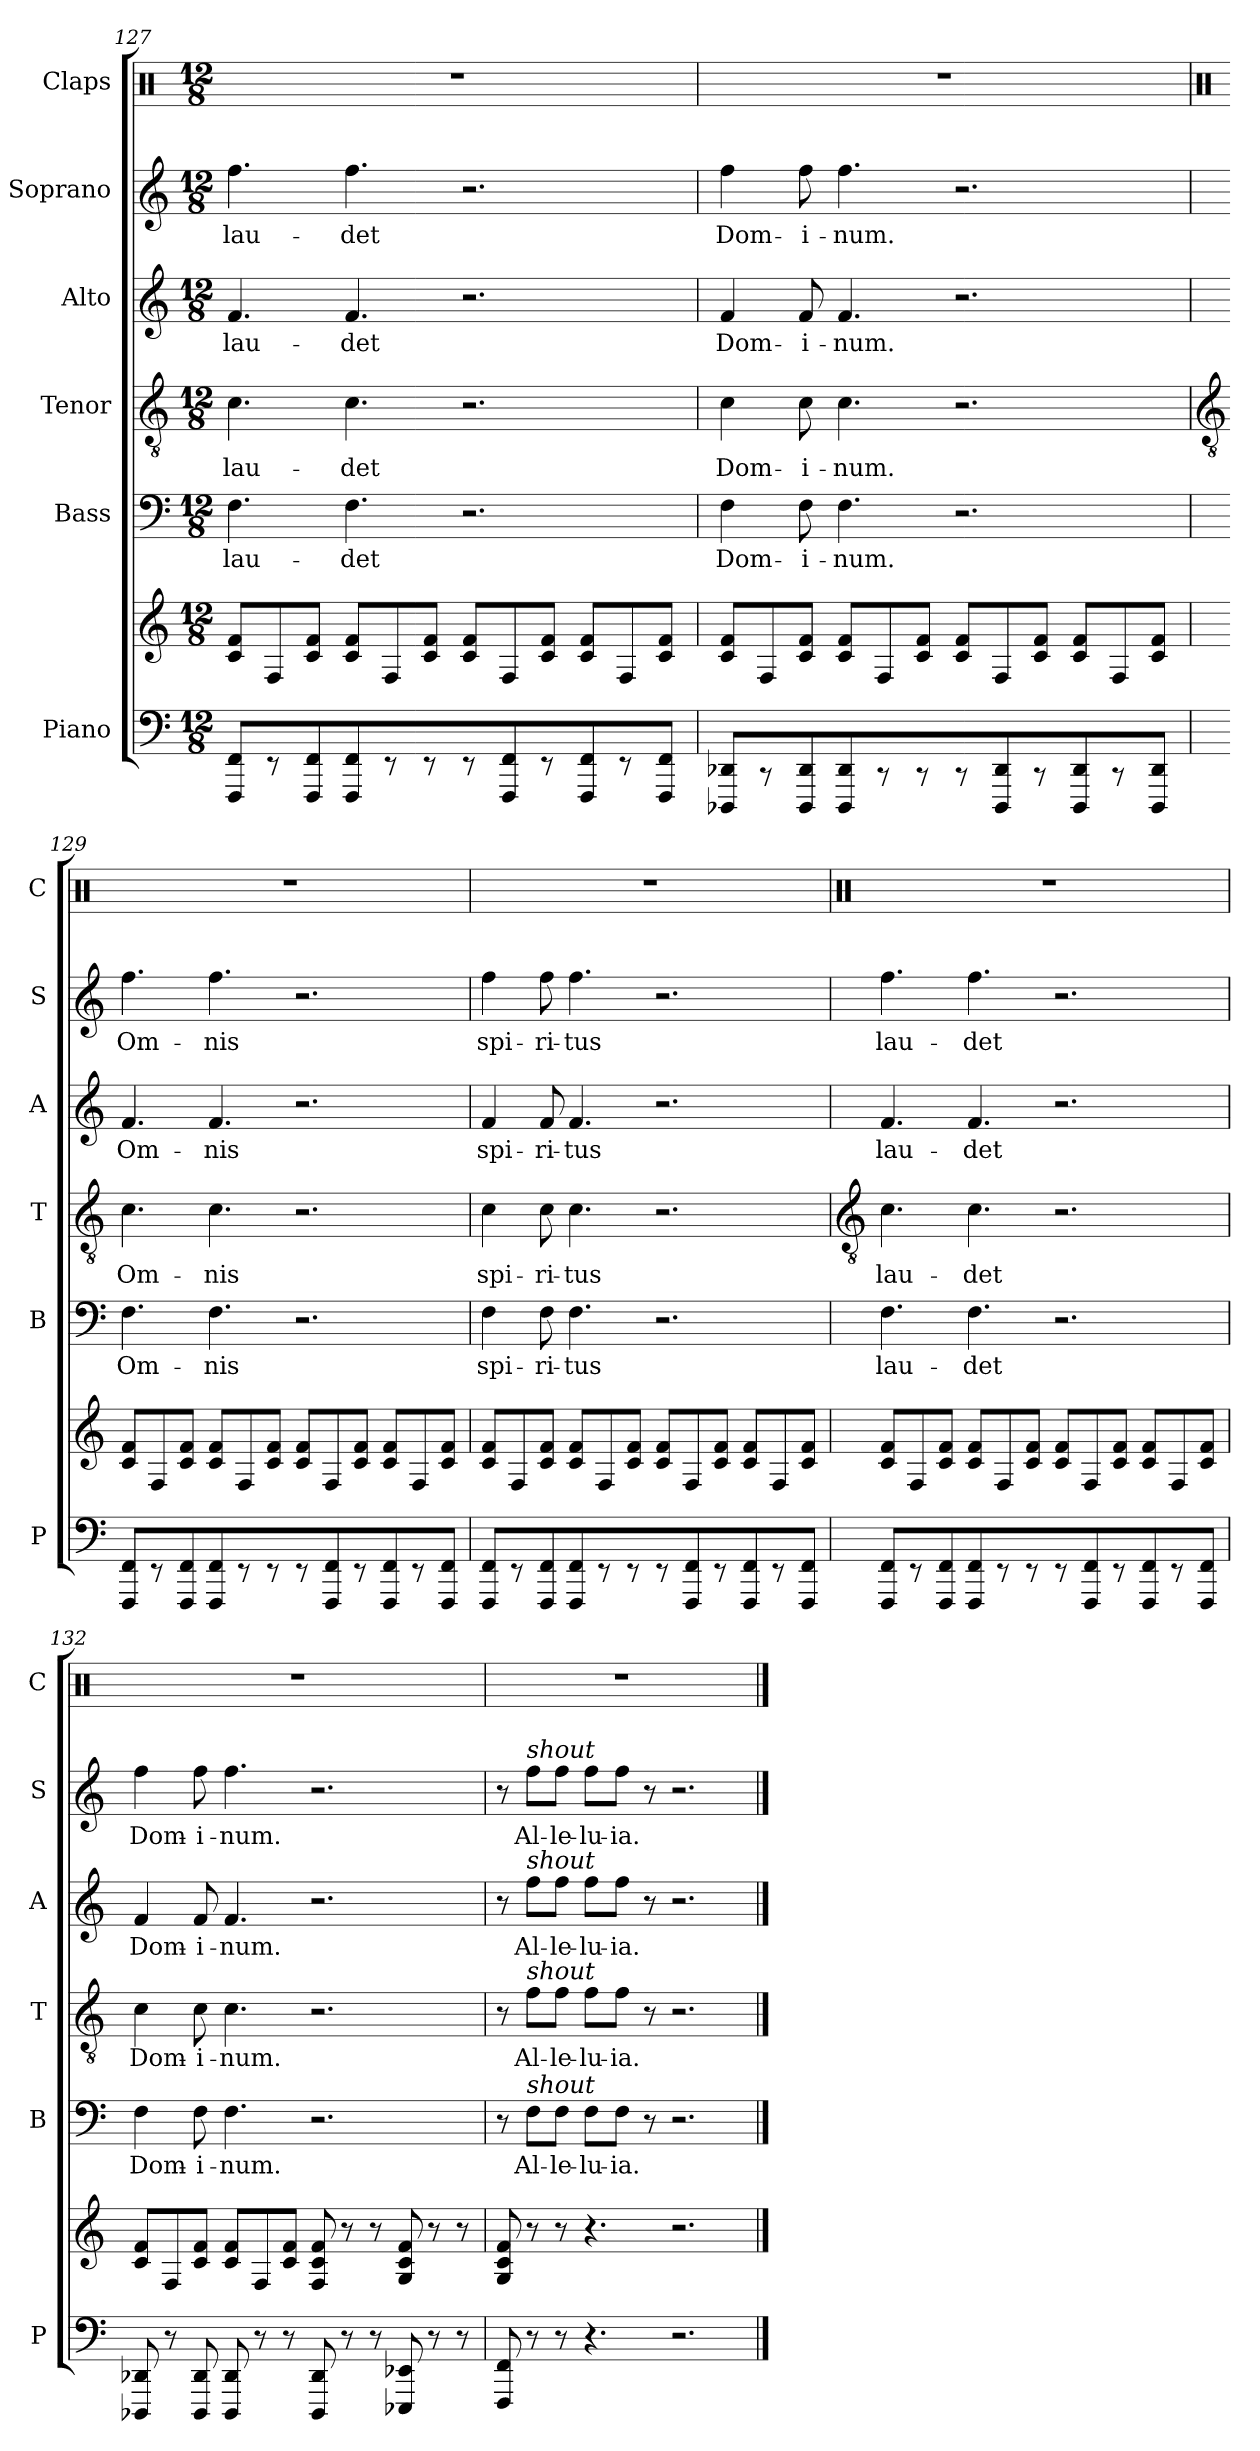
**kern	**kern	**kern	**text	**kern	**text	**kern	**text	**kern	**text	**kern
*part6	*part6	*part5	*part5	*part4	*part4	*part3	*part3	*part2	*part2	*part1
*staff7	*staff6	*staff5	*staff5	*staff4	*staff4	*staff3	*staff3	*staff2	*staff2	*staff1
*I"Piano	*	*I"Bass	*	*I"Tenor	*	*I"Alto	*	*I"Soprano	*	*I"Claps
*I'P	*	*I'B	*	*I'T	*	*I'A	*	*I'S	*	*I'C
*clefF4	*clefG2	*clefF4	*	*clefGv2	*	*clefG2	*	*clefG2	*	*clefX
*	*	*	*	*	*	*	*	*	*	*ITrd14c24
*k[]	*k[]	*k[]	*	*k[]	*	*k[]	*	*k[]	*	*k[]
*C:	*C:	*C:	*	*C:	*	*C:	*	*C:	*	*C:
*M12/8	*M12/8	*M12/8	*	*M12/8	*	*M12/8	*	*M12/8	*	*M12/8
=127	=127	=127	=127	=127	=127	=127	=127	=127	=127	=127
!	!	!	!LO:LY:b	!	!LO:LY:b	!	!LO:LY:b	!	!LO:LY:b	!LO:N:vis=1
8FFF 8FF	8c 8fL	4.F	lau-	4.c	lau-	4.f	lau-	4.ff	lau-	1.r
8r	8F	.	.	.	.	.	.	.	.	.
8FFF 8FF	8c 8fJ	.	.	.	.	.	.	.	.	.
!	!	!	!LO:LY:b	!	!LO:LY:b	!	!LO:LY:b	!	!LO:LY:b	!
8FFF 8FF	8c 8fL	4.F	-det	4.c	-det	4.f	-det	4.ff	-det	.
8r	8F	.	.	.	.	.	.	.	.	.
8r	8c 8fJ	.	.	.	.	.	.	.	.	.
8r	8c 8fL	2.r	.	2.r	.	2.r	.	2.r	.	.
8FFF 8FF	8F	.	.	.	.	.	.	.	.	.
8r	8c 8fJ	.	.	.	.	.	.	.	.	.
8FFF 8FF	8c 8fL	.	.	.	.	.	.	.	.	.
8r	8F	.	.	.	.	.	.	.	.	.
8FFF 8FFJ	8c 8fJ	.	.	.	.	.	.	.	.	.
=128	=128	=128	=128	=128	=128	=128	=128	=128	=128	=128
!	!	!	!LO:LY:b	!	!LO:LY:b	!	!LO:LY:b	!	!LO:LY:b	!LO:N:vis=1
8DDD-X 8DD-X	8c 8fL	4F	Dom-	4c	Dom-	4f	Dom-	4ff	Dom-	1.r
8r	8F	.	.	.	.	.	.	.	.	.
!	!	!	!LO:LY:b	!	!LO:LY:b	!	!LO:LY:b	!	!LO:LY:b	!
8DDD- 8DD-	8c 8fJ	8F	-i-	8c	-i-	8f	-i-	8ff	-i-	.
!	!	!	!LO:LY:b	!	!LO:LY:b	!	!LO:LY:b	!	!LO:LY:b	!
8DDD- 8DD-	8c 8fL	4.F	-num.	4.c	-num.	4.f	-num.	4.ff	-num.	.
8r	8F	.	.	.	.	.	.	.	.	.
8r	8c 8fJ	.	.	.	.	.	.	.	.	.
8r	8c 8fL	2.r	.	2.r	.	2.r	.	2.r	.	.
8DDD- 8DD-	8F	.	.	.	.	.	.	.	.	.
8r	8c 8fJ	.	.	.	.	.	.	.	.	.
8DDD- 8DD-	8c 8fL	.	.	.	.	.	.	.	.	.
8r	8F	.	.	.	.	.	.	.	.	.
8DDD- 8DD-J	8c 8fJ	.	.	.	.	.	.	.	.	.
!!LO:LB:g=z
=129	=129	=129	=129	=129	=129	=129	=129	=129	=129	=129
*	*	*	*	*clefGv2	*	*	*	*	*	*clefX
!	!	!	!LO:LY:b	!	!LO:LY:b	!	!LO:LY:b	!	!LO:LY:b	!LO:N:vis=1
8FFF 8FF	8c 8fL	4.F	Om-	4.c	Om-	4.f	Om-	4.ff	Om-	1.r
8r	8F	.	.	.	.	.	.	.	.	.
8FFF 8FF	8c 8fJ	.	.	.	.	.	.	.	.	.
!	!	!	!LO:LY:b	!	!LO:LY:b	!	!LO:LY:b	!	!LO:LY:b	!
8FFF 8FF	8c 8fL	4.F	-nis	4.c	-nis	4.f	-nis	4.ff	-nis	.
8r	8F	.	.	.	.	.	.	.	.	.
8r	8c 8fJ	.	.	.	.	.	.	.	.	.
8r	8c 8fL	2.r	.	2.r	.	2.r	.	2.r	.	.
8FFF 8FF	8F	.	.	.	.	.	.	.	.	.
8r	8c 8fJ	.	.	.	.	.	.	.	.	.
8FFF 8FF	8c 8fL	.	.	.	.	.	.	.	.	.
8r	8F	.	.	.	.	.	.	.	.	.
8FFF 8FFJ	8c 8fJ	.	.	.	.	.	.	.	.	.
=130	=130	=130	=130	=130	=130	=130	=130	=130	=130	=130
!	!	!	!LO:LY:b	!	!LO:LY:b	!	!LO:LY:b	!	!LO:LY:b	!LO:N:vis=1
8FFF 8FF	8c 8fL	4F	spi-	4c	spi-	4f	spi-	4ff	spi-	1.r
8r	8F	.	.	.	.	.	.	.	.	.
!	!	!	!LO:LY:b	!	!LO:LY:b	!	!LO:LY:b	!	!LO:LY:b	!
8FFF 8FF	8c 8fJ	8F	-ri-	8c	-ri-	8f	-ri-	8ff	-ri-	.
!	!	!	!LO:LY:b	!	!LO:LY:b	!	!LO:LY:b	!	!LO:LY:b	!
8FFF 8FF	8c 8fL	4.F	-tus	4.c	-tus	4.f	-tus	4.ff	-tus	.
8r	8F	.	.	.	.	.	.	.	.	.
8r	8c 8fJ	.	.	.	.	.	.	.	.	.
8r	8c 8fL	2.r	.	2.r	.	2.r	.	2.r	.	.
8FFF 8FF	8F	.	.	.	.	.	.	.	.	.
8r	8c 8fJ	.	.	.	.	.	.	.	.	.
8FFF 8FF	8c 8fL	.	.	.	.	.	.	.	.	.
8r	8F	.	.	.	.	.	.	.	.	.
8FFF 8FFJ	8c 8fJ	.	.	.	.	.	.	.	.	.
!!LO:LB:g=z
=131	=131	=131	=131	=131	=131	=131	=131	=131	=131	=131
*	*	*	*	*clefGv2	*	*	*	*	*	*clefX
!	!	!	!LO:LY:b	!	!LO:LY:b	!	!LO:LY:b	!	!LO:LY:b	!LO:N:vis=1
8FFF 8FF	8c 8fL	4.F	lau-	4.c	lau-	4.f	lau-	4.ff	lau-	1.r
8r	8F	.	.	.	.	.	.	.	.	.
8FFF 8FF	8c 8fJ	.	.	.	.	.	.	.	.	.
!	!	!	!LO:LY:b	!	!LO:LY:b	!	!LO:LY:b	!	!LO:LY:b	!
8FFF 8FF	8c 8fL	4.F	-det	4.c	-det	4.f	-det	4.ff	-det	.
8r	8F	.	.	.	.	.	.	.	.	.
8r	8c 8fJ	.	.	.	.	.	.	.	.	.
8r	8c 8fL	2.r	.	2.r	.	2.r	.	2.r	.	.
8FFF 8FF	8F	.	.	.	.	.	.	.	.	.
8r	8c 8fJ	.	.	.	.	.	.	.	.	.
8FFF 8FF	8c 8fL	.	.	.	.	.	.	.	.	.
8r	8F	.	.	.	.	.	.	.	.	.
8FFF 8FFJ	8c 8fJ	.	.	.	.	.	.	.	.	.
=132	=132	=132	=132	=132	=132	=132	=132	=132	=132	=132
!	!	!	!LO:LY:b	!	!LO:LY:b	!	!LO:LY:b	!	!LO:LY:b	!LO:N:vis=1
8DDD-X 8DD-X	8c 8fL	4F	Dom-	4c	Dom-	4f	Dom-	4ff	Dom-	1.r
8r	8F	.	.	.	.	.	.	.	.	.
!	!	!	!LO:LY:b	!	!LO:LY:b	!	!LO:LY:b	!	!LO:LY:b	!
8DDD- 8DD-	8c 8fJ	8F	-i-	8c	-i-	8f	-i-	8ff	-i-	.
!	!	!	!LO:LY:b	!	!LO:LY:b	!	!LO:LY:b	!	!LO:LY:b	!
8DDD- 8DD-	8c 8fL	4.F	-num.	4.c	-num.	4.f	-num.	4.ff	-num.	.
8r	8F	.	.	.	.	.	.	.	.	.
8r	8c 8fJ	.	.	.	.	.	.	.	.	.
8DDD- 8DD-	8F 8c 8f	2.r	.	2.r	.	2.r	.	2.r	.	.
8r	8r	.	.	.	.	.	.	.	.	.
8r	8r	.	.	.	.	.	.	.	.	.
8EEE-X 8EE-X	8G 8c 8f	.	.	.	.	.	.	.	.	.
8r	8r	.	.	.	.	.	.	.	.	.
8r	8r	.	.	.	.	.	.	.	.	.
=133	=133	=133	=133	=133	=133	=133	=133	=133	=133	=133
!	!	!	!	!	!	!	!	!	!	!LO:N:vis=1
8FFF 8FF	8G 8c 8f	8r	.	8r	.	8r	.	8r	.	1.r
!	!	!	!	!	!	!	!	!LO:TX:a:i:t=shout	!	!
!	!	!	!	!	!	!LO:TX:a:i:t=shout	!	!	!	!
!	!	!	!	!LO:TX:a:i:t=shout	!	!	!	!	!	!
!	!	!LO:TX:a:i:t=shout	!	!	!	!	!	!	!	!
!	!	!	!LO:LY:b	!	!LO:LY:b	!	!LO:LY:b	!	!LO:LY:b	!
8r	8r	8FL	Al-	8fL	Al-	8ffL	Al-	8ffL	Al-	.
!	!	!	!LO:LY:b	!	!LO:LY:b	!	!LO:LY:b	!	!LO:LY:b	!
8r	8r	8FJ	-le-	8fJ	-le-	8ffJ	-le-	8ffJ	-le-	.
!	!	!	!LO:LY:b	!	!LO:LY:b	!	!LO:LY:b	!	!LO:LY:b	!
4.r	4.r	8FL	-lu-	8fL	-lu-	8ffL	-lu-	8ffL	-lu-	.
!	!	!	!LO:LY:b	!	!LO:LY:b	!	!LO:LY:b	!	!LO:LY:b	!
.	.	8FJ	-ia.	8fJ	-ia.	8ffJ	-ia.	8ffJ	-ia.	.
.	.	8r	.	8r	.	8r	.	8r	.	.
2.r	2.r	2.r	.	2.r	.	2.r	.	2.r	.	.
==	==	==	==	==	==	==	==	==	==	==
*-	*-	*-	*-	*-	*-	*-	*-	*-	*-	*-
